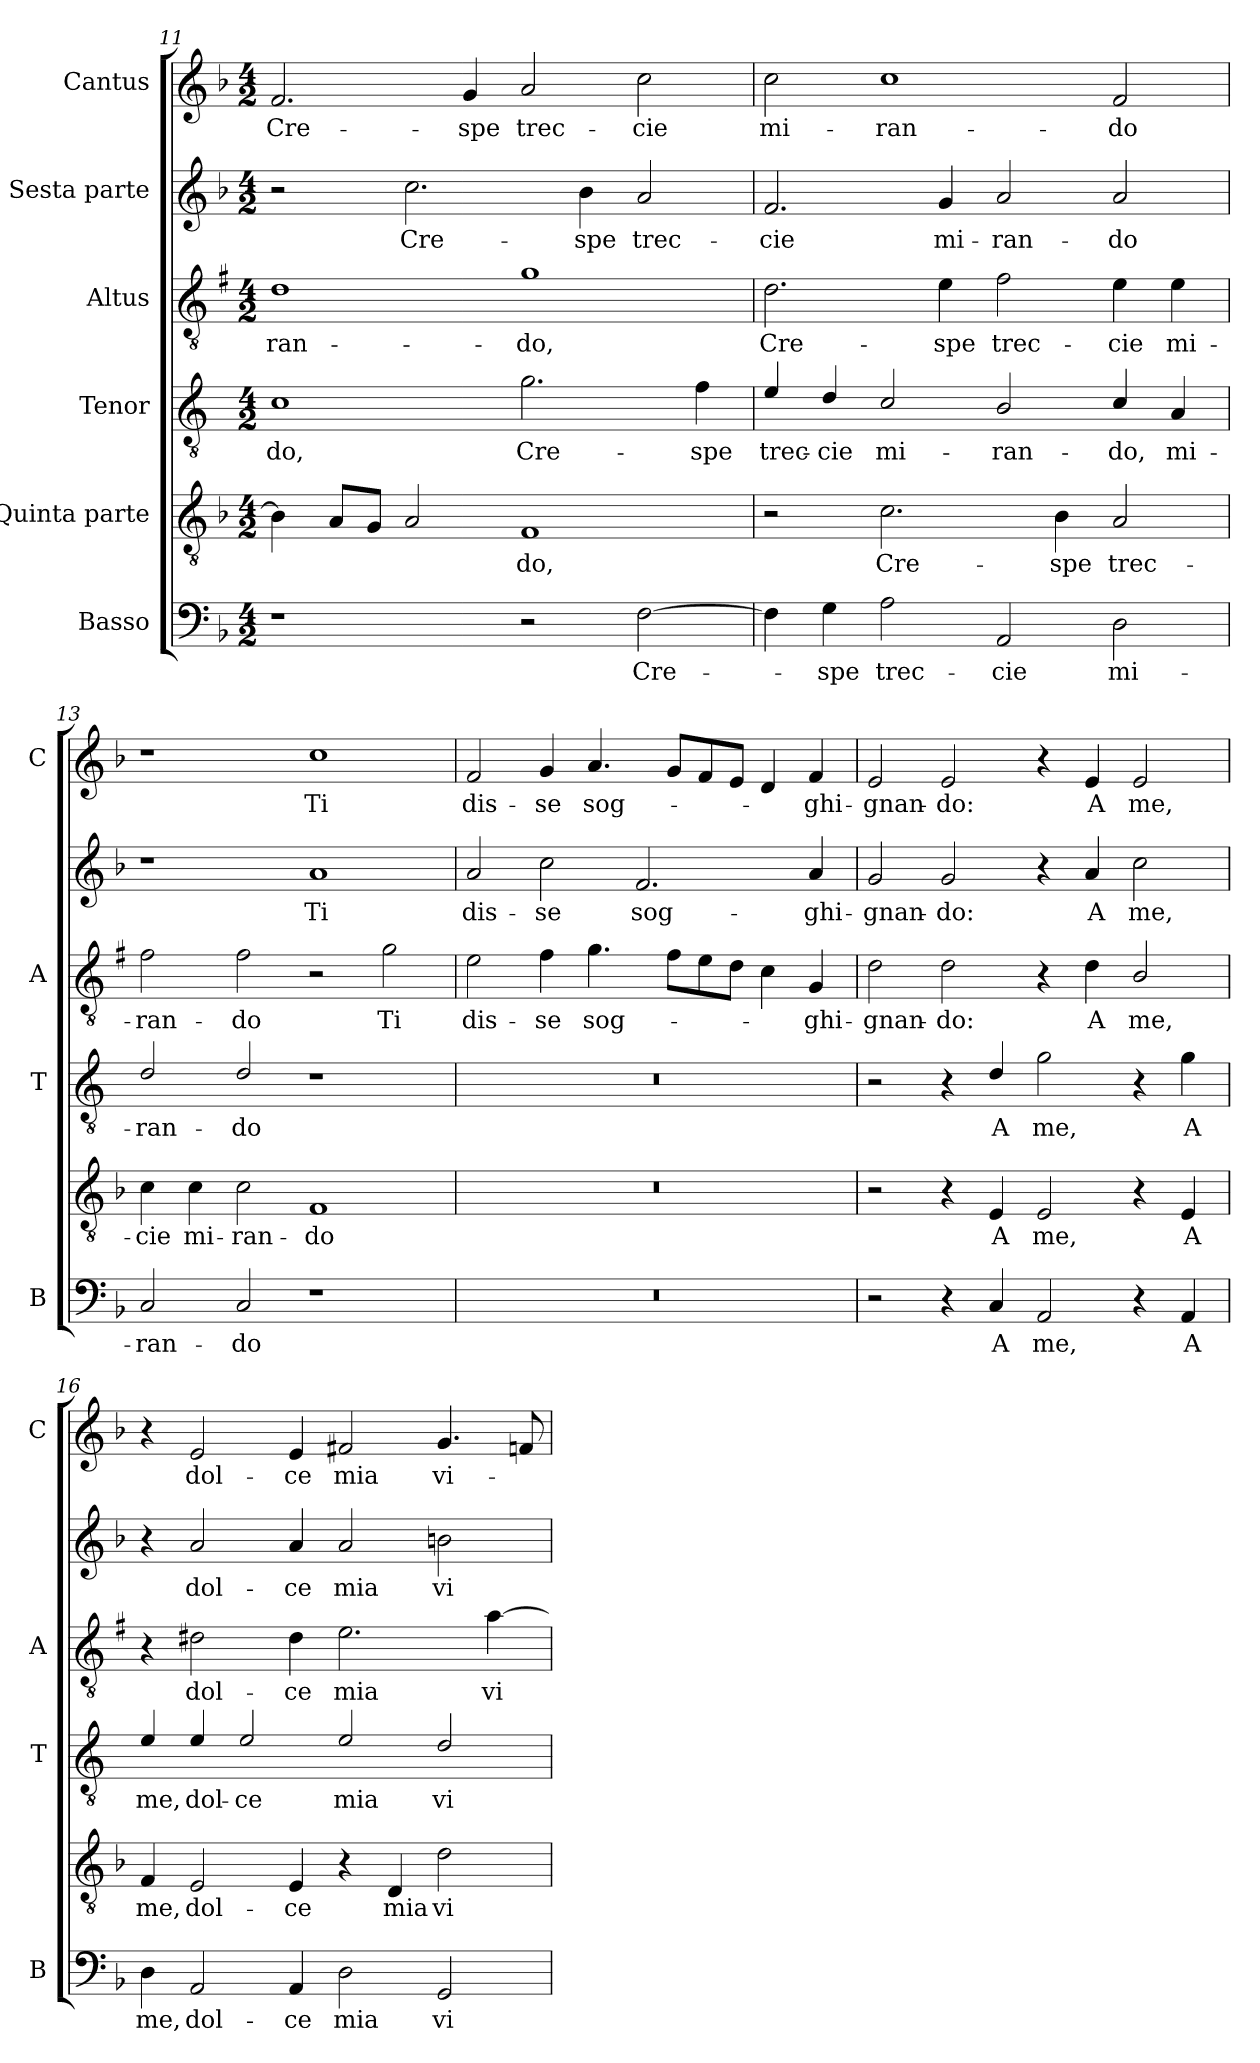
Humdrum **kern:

**kern	**text	**kern	**text	**kern	**text	**kern	**text	**kern	**text	**kern	**text
*part6	*part6	*part5	*part5	*part4	*part4	*part3	*part3	*part2	*part2	*part1	*part1
*staff6	*staff6	*staff5	*staff5	*staff4	*staff4	*staff3	*staff3	*staff2	*staff2	*staff1	*staff1
*I"Basso	*	*I"Quinta parte	*	*I"Tenor	*	*I"Altus	*	*I"Sesta parte	*	*I"Cantus	*
*I'B	*	*	*	*I'T	*	*I'A	*	*	*	*I'C	*
*clefF4	*	*clefGv2	*	*clefGv2	*	*clefGv2	*	*clefG2	*	*clefG2	*
*	*	*	*	*ITrd4c7	*	*ITrd1c2	*	*	*	*	*
*k[b-]	*	*k[b-]	*	*k[b-]	*	*k[b-]	*	*k[b-]	*	*k[b-]	*
*F:	*	*F:	*	*F:	*	*F:	*	*F:	*	*F:	*
*M4/2	*	*M4/2	*	*M4/2	*	*M4/2	*	*M4/2	*	*M4/2	*
=11	=11	=11	=11	=11	=11	=11	=11	=11	=11	=11	=11
!	!	!	!	!	!LO:LY:b	!	!LO:LY:b	!	!	!	!LO:LY:b
1r	.	4B-\]	.	1F	-do,	1c	-ran-	2r	.	2.f/	Cre-
.	.	8A/L	.	.	.	.	.	.	.	.	.
.	.	8G/J	.	.	.	.	.	.	.	.	.
!	!	!	!	!	!	!	!	!	!LO:LY:b	!	!
.	.	2A/	.	.	.	.	.	2.cc\	Cre-	.	.
!	!	!	!	!	!	!	!	!	!	!	!LO:LY:b
.	.	.	.	.	.	.	.	.	.	4g/	-spe
!	!	!	!LO:LY:b	!	!LO:LY:b	!	!LO:LY:b	!	!	!	!LO:LY:b
2r	.	1F	-do,	2.c\	Cre-	1f	-do,	.	.	2a/	trec-
!	!	!	!	!	!	!	!	!	!LO:LY:b	!	!
.	.	.	.	.	.	.	.	4b-\	-spe	.	.
!	!LO:LY:b	!	!	!	!	!	!	!	!LO:LY:b	!	!LO:LY:b
[2F\	Cre-	.	.	.	.	.	.	2a/	trec-	2cc\	-cie
!	!	!	!	!	!LO:LY:b	!	!	!	!	!	!
.	.	.	.	4B-\	-spe	.	.	.	.	.	.
!!LO:LB:g=z
=12	=12	=12	=12	=12	=12	=12	=12	=12	=12	=12	=12
!	!	!	!	!	!LO:LY:b	!	!LO:LY:b	!	!LO:LY:b	!	!LO:LY:b
4F\]	.	2r	.	4A/	trec-	2.c\	Cre-	2.f/	-cie	2cc\	mi-
!	!LO:LY:b	!	!	!	!LO:LY:b	!	!	!	!	!	!
4G\	-spe	.	.	4G/	-cie	.	.	.	.	.	.
!	!LO:LY:b	!	!LO:LY:b	!	!LO:LY:b	!	!	!	!	!	!LO:LY:b
2A\	trec-	2.c\	Cre-	2F/	mi-	.	.	.	.	1cc	-ran-
!	!	!	!	!	!	!	!LO:LY:b	!	!LO:LY:b	!	!
.	.	.	.	.	.	4d\	-spe	4g/	mi-	.	.
!	!LO:LY:b	!	!	!	!LO:LY:b	!	!LO:LY:b	!	!LO:LY:b	!	!
2AA/	-cie	.	.	2E/	-ran-	2e\	trec-	2a/	-ran-	.	.
!	!	!	!LO:LY:b	!	!	!	!	!	!	!	!
.	.	4B-\	-spe	.	.	.	.	.	.	.	.
!	!LO:LY:b	!	!LO:LY:b	!	!LO:LY:b	!	!LO:LY:b	!	!LO:LY:b	!	!LO:LY:b
2D\	mi-	2A/	trec-	4F/	-do,	4d\	-cie	2a/	-do	2f/	-do
!	!	!	!	!	!LO:LY:b	!	!LO:LY:b	!	!	!	!
.	.	.	.	4D/	mi-	4d\	mi-	.	.	.	.
=13	=13	=13	=13	=13	=13	=13	=13	=13	=13	=13	=13
!	!LO:LY:b	!	!LO:LY:b	!	!LO:LY:b	!	!LO:LY:b	!	!	!	!
2C/	-ran-	4c\	-cie	2G/	-ran-	2e\	-ran-	1r	.	1r	.
!	!	!	!LO:LY:b	!	!	!	!	!	!	!	!
.	.	4c\	mi-	.	.	.	.	.	.	.	.
!	!LO:LY:b	!	!LO:LY:b	!	!LO:LY:b	!	!LO:LY:b	!	!	!	!
2C/	-do	2c\	-ran-	2G/	-do	2e\	-do	.	.	.	.
!	!	!	!LO:LY:b	!	!	!	!	!	!LO:LY:b	!	!LO:LY:b
1r	.	1F	-do	1r	.	2r	.	1a	Ti	1cc	Ti
!	!	!	!	!	!	!	!LO:LY:b	!	!	!	!
.	.	.	.	.	.	2f\	Ti	.	.	.	.
=14	=14	=14	=14	=14	=14	=14	=14	=14	=14	=14	=14
!	!	!	!	!	!	!	!LO:LY:b	!	!LO:LY:b	!	!LO:LY:b
0r	.	0r	.	0r	.	2d\	dis-	2a/	dis-	2f/	dis-
!	!	!	!	!	!	!	!LO:LY:b	!	!LO:LY:b	!	!LO:LY:b
.	.	.	.	.	.	4e\	-se	2cc\	-se	4g/	-se
!	!	!	!	!	!	!	!LO:LY:b	!	!	!	!LO:LY:b
.	.	.	.	.	.	4.f\	sog-	.	.	4.a/	sog-
!	!	!	!	!	!	!	!	!	!LO:LY:b	!	!
.	.	.	.	.	.	.	.	2.f/	sog-	.	.
.	.	.	.	.	.	8e\L	.	.	.	8g/L	.
.	.	.	.	.	.	8d\	.	.	.	8f/	.
.	.	.	.	.	.	8c\J	.	.	.	8e/J	.
.	.	.	.	.	.	4B-\	.	.	.	4d/	.
!	!	!	!	!	!	!	!LO:LY:b	!	!LO:LY:b	!	!LO:LY:b
.	.	.	.	.	.	4F/	-ghi-	4a/	-ghi-	4f/	-ghi-
=15	=15	=15	=15	=15	=15	=15	=15	=15	=15	=15	=15
!	!	!	!	!	!	!	!LO:LY:b	!	!LO:LY:b	!	!LO:LY:b
2r	.	2r	.	2r	.	2c\	-gnan-	2g/	-gnan-	2e/	-gnan-
!	!	!	!	!	!	!	!LO:LY:b	!	!LO:LY:b	!	!LO:LY:b
4r	.	4r	.	4r	.	2c\	-do:	2g/	-do:	2e/	-do:
!	!LO:LY:b	!	!LO:LY:b	!	!LO:LY:b	!	!	!	!	!	!
4C/	A	4E/	A	4G/	A	.	.	.	.	.	.
!	!LO:LY:b	!	!LO:LY:b	!	!LO:LY:b	!	!	!	!	!	!
2AA/	me,	2E/	me,	2c\	me,	4r	.	4r	.	4r	.
!	!	!	!	!	!	!	!LO:LY:b	!	!LO:LY:b	!	!LO:LY:b
.	.	.	.	.	.	4c\	A	4a/	A	4e/	A
!	!	!	!	!	!	!	!LO:LY:b	!	!LO:LY:b	!	!LO:LY:b
4r	.	4r	.	4r	.	2A/	me,	2cc\	me,	2e/	me,
!	!LO:LY:b	!	!LO:LY:b	!	!LO:LY:b	!	!	!	!	!	!
4AA/	A	4E/	A	4c\	A	.	.	.	.	.	.
!!LO:LB:g=z
=16	=16	=16	=16	=16	=16	=16	=16	=16	=16	=16	=16
!	!LO:LY:b	!	!LO:LY:b	!	!LO:LY:b	!	!	!	!	!	!
4D\	me,	4F/	me,	4A/	me,	4r	.	4r	.	4r	.
!	!LO:LY:b	!	!LO:LY:b	!	!LO:LY:b	!	!LO:LY:b	!	!LO:LY:b	!	!LO:LY:b
2AA/	dol-	2E/	dol-	4A/	dol-	2c#X\	dol-	2a/	dol-	2e/	dol-
!	!	!	!	!	!LO:LY:b	!	!	!	!	!	!
.	.	.	.	2A/	-ce	.	.	.	.	.	.
!	!LO:LY:b	!	!LO:LY:b	!	!	!	!LO:LY:b	!	!LO:LY:b	!	!LO:LY:b
4AA/	-ce	4E/	-ce	.	.	4c#\	-ce	4a/	-ce	4e/	-ce
!	!LO:LY:b	!	!	!	!LO:LY:b	!	!LO:LY:b	!	!LO:LY:b	!	!LO:LY:b
2D\	mia	4r	.	2A/	mia	2.d\	mia	2a/	mia	2f#X/	mia
!	!	!	!LO:LY:b	!	!	!	!	!	!	!	!
.	.	4D/	mia	.	.	.	.	.	.	.	.
!	!LO:LY:b	!	!LO:LY:b	!	!LO:LY:b	!	!	!	!LO:LY:b	!	!LO:LY:b
2GG/	vi-	2d\	vi-	2G/	vi-	.	.	2bn\	vi-	4.g/	vi-
!	!	!	!	!	!	!	!LO:LY:b	!	!	!	!
.	.	.	.	.	.	[4g\	vi-	.	.	.	.
.	.	.	.	.	.	.	.	.	.	8fn/	.
=	=	=	=	=	=	=	=	=	=	=	=
*-	*-	*-	*-	*-	*-	*-	*-	*-	*-	*-	*-
